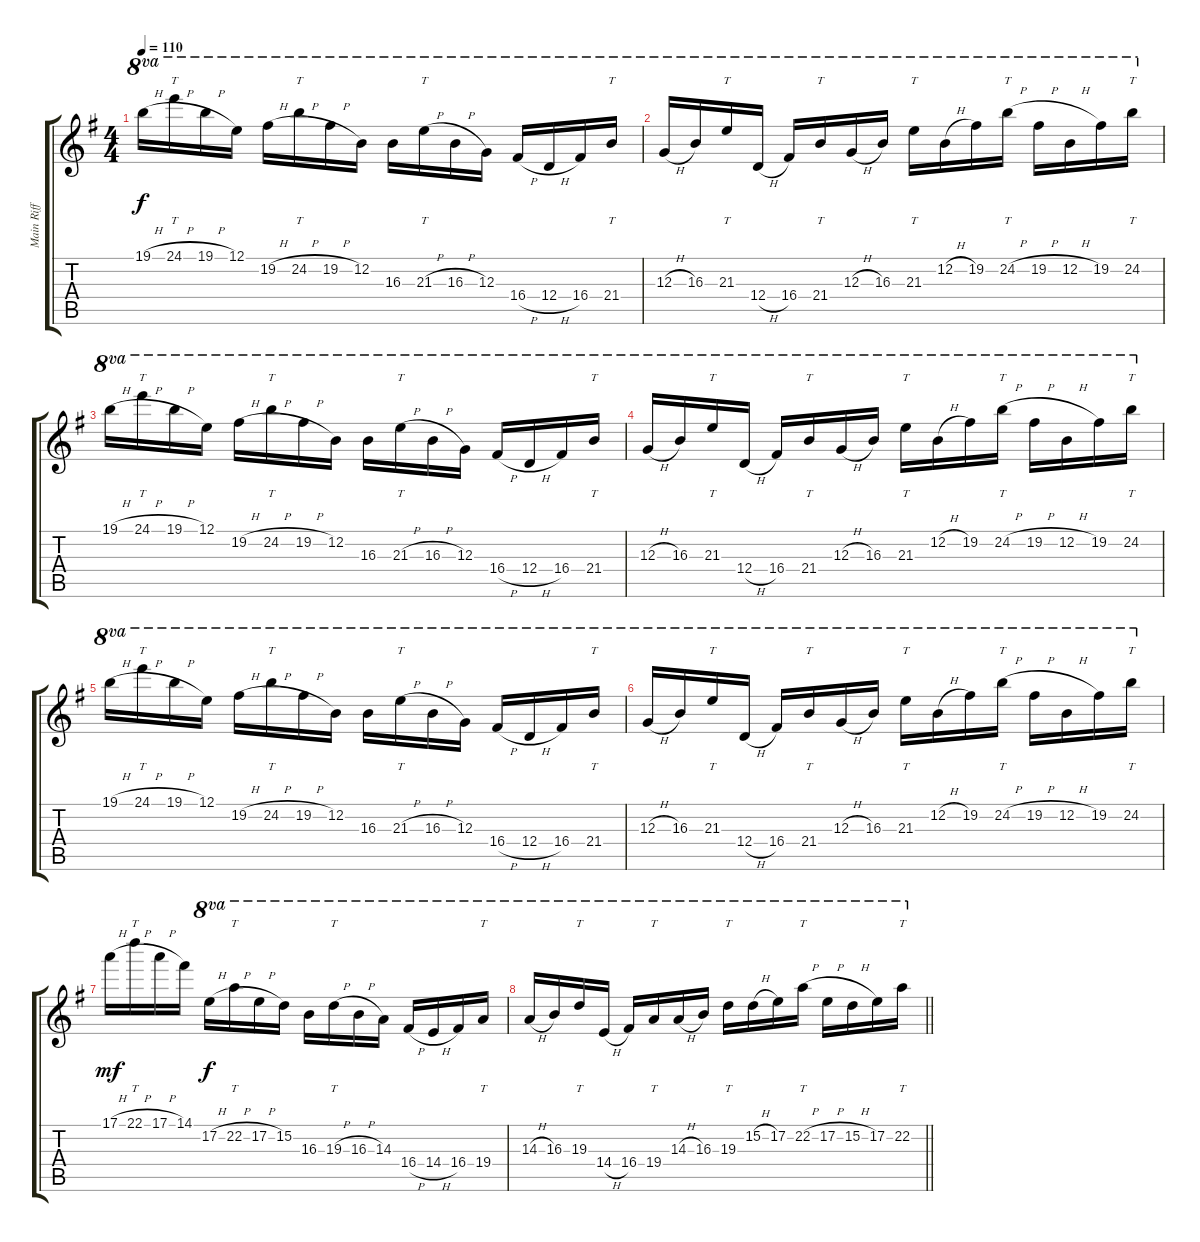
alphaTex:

\track ("Main Riff" "Main Riff") {instrument distortionguitar}
\staff {score tabs}
\tuning (E4 B3 G3 D3 A2 E2) {hide}
\ts (4 4)
\tempo 110
\clef g2
\ks g
19.1{h}.16{ot 8va dy f} 24.1{h}.16{tt ot 8va} 19.1{h}.16{ot 8va} 12.1.16{ot 8va} 19.2{h}.16{ot 8va} 24.2{h}.16{tt ot 8va} 19.2{h}.16{ot 8va} 12.2.16{ot 8va} 16.3.16{ot 8va} 21.3{h}.16{tt ot 8va} 16.3{h}.16{ot 8va} 12.3.16{ot 8va} 16.4{h}.16{ot 8va} 12.4{h}.16{ot 8va} 16.4.16{ot 8va} 21.4.16{tt ot 8va} |
12.3{h}.16{ot 8va} 16.3.16{ot 8va} 21.3.16{tt ot 8va} 12.4{h}.16{ot 8va} 16.4.16{ot 8va} 21.4.16{tt ot 8va} 12.3{h}.16{ot 8va} 16.3.16{ot 8va} 21.3.16{tt ot 8va} 12.2{h}.16{ot 8va} 19.2.16{ot 8va} 24.2{h}.16{tt ot 8va} 19.2{h}.16{ot 8va} 12.2{h}.16{ot 8va} 19.2.16{ot 8va} 24.2.16{tt ot 8va} |
19.1{h}.16{ot 8va} 24.1{h}.16{tt ot 8va} 19.1{h}.16{ot 8va} 12.1.16{ot 8va} 19.2{h}.16{ot 8va} 24.2{h}.16{tt ot 8va} 19.2{h}.16{ot 8va} 12.2.16{ot 8va} 16.3.16{ot 8va} 21.3{h}.16{tt ot 8va} 16.3{h}.16{ot 8va} 12.3.16{ot 8va} 16.4{h}.16{ot 8va} 12.4{h}.16{ot 8va} 16.4.16{ot 8va} 21.4.16{tt ot 8va} |
12.3{h}.16{ot 8va} 16.3.16{ot 8va} 21.3.16{tt ot 8va} 12.4{h}.16{ot 8va} 16.4.16{ot 8va} 21.4.16{tt ot 8va} 12.3{h}.16{ot 8va} 16.3.16{ot 8va} 21.3.16{tt ot 8va} 12.2{h}.16{ot 8va} 19.2.16{ot 8va} 24.2{h}.16{tt ot 8va} 19.2{h}.16{ot 8va} 12.2{h}.16{ot 8va} 19.2.16{ot 8va} 24.2.16{tt ot 8va} |
19.1{h}.16{ot 8va} 24.1{h}.16{tt ot 8va} 19.1{h}.16{ot 8va} 12.1.16{ot 8va} 19.2{h}.16{ot 8va} 24.2{h}.16{tt ot 8va} 19.2{h}.16{ot 8va} 12.2.16{ot 8va} 16.3.16{ot 8va} 21.3{h}.16{tt ot 8va} 16.3{h}.16{ot 8va} 12.3.16{ot 8va} 16.4{h}.16{ot 8va} 12.4{h}.16{ot 8va} 16.4.16{ot 8va} 21.4.16{tt ot 8va} |
12.3{h}.16{ot 8va} 16.3.16{ot 8va} 21.3.16{tt ot 8va} 12.4{h}.16{ot 8va} 16.4.16{ot 8va} 21.4.16{tt ot 8va} 12.3{h}.16{ot 8va} 16.3.16{ot 8va} 21.3.16{tt ot 8va} 12.2{h}.16{ot 8va} 19.2.16{ot 8va} 24.2{h}.16{tt ot 8va} 19.2{h}.16{ot 8va} 12.2{h}.16{ot 8va} 19.2.16{ot 8va} 24.2.16{tt ot 8va} |
17.1{h}.16{dy mf} 22.1{h}.16{tt} 17.1{h}.16 14.1.16 17.2{h}.16{ot 8va dy f} 22.2{h}.16{tt ot 8va} 17.2{h}.16{ot 8va} 15.2.16{ot 8va} 16.3.16{ot 8va} 19.3{h}.16{tt ot 8va} 16.3{h}.16{ot 8va} 14.3.16{ot 8va} 16.4{h}.16{ot 8va} 14.4{h}.16{ot 8va} 16.4.16{ot 8va} 19.4.16{tt ot 8va} |
\barLineRight lightlight
14.3{h}.16{ot 8va} 16.3.16{ot 8va} 19.3.16{tt ot 8va} 14.4{h}.16{ot 8va} 16.4.16{ot 8va} 19.4.16{tt ot 8va} 14.3{h}.16{ot 8va} 16.3.16{ot 8va} 19.3.16{tt ot 8va} 15.2{h}.16{ot 8va} 17.2.16{ot 8va} 22.2{h}.16{tt ot 8va} 17.2{h}.16{ot 8va} 15.2{h}.16{ot 8va} 17.2.16{ot 8va} 22.2.16{tt ot 8va}
